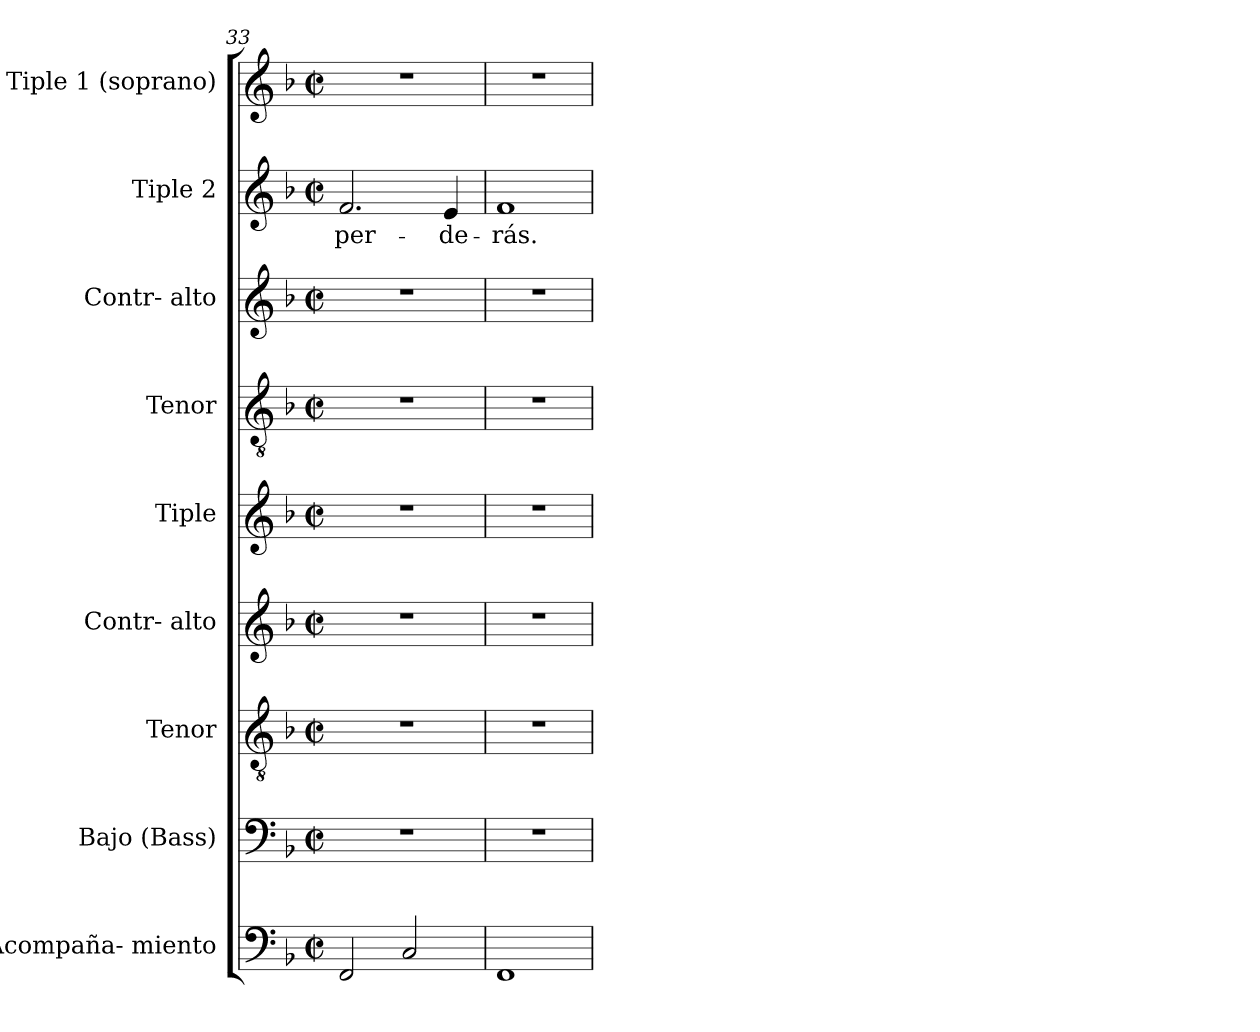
**kern	**kern	**kern	**kern	**kern	**kern	**kern	**kern	**text	**kern
*part9	*part8	*part7	*part6	*part5	*part4	*part3	*part2	*part2	*part1
*staff9	*staff8	*staff7	*staff6	*staff5	*staff4	*staff3	*staff2	*staff2	*staff1
*I"Acompaña- miento	*I"Bajo (Bass)	*I"Tenor	*I"Contr- alto	*I"Tiple	*I"Tenor	*I"Contr- alto	*I"Tiple 2	*	*I"Tiple 1 (soprano)
*I'Cont.	*I'B.	*I'T.	*I'A.	*	*I'T.	*I'A.	*	*	*I'S.
*clefF4	*clefF4	*clefGv2	*clefG2	*clefG2	*clefGv2	*clefG2	*clefG2	*	*clefG2
*	*	*ITrd7c12	*	*	*ITrd7c12	*	*	*	*
*k[b-]	*k[b-]	*k[b-]	*k[b-]	*k[b-]	*k[b-]	*k[b-]	*k[b-]	*	*k[b-]
*F:	*F:	*F:	*F:	*F:	*F:	*F:	*F:	*	*F:
*M2/2	*M2/2	*M2/2	*M2/2	*M2/2	*M2/2	*M2/2	*M2/2	*	*M2/2
*met(c|)	*met(c|)	*met(c|)	*met(c|)	*met(c|)	*met(c|)	*met(c|)	*met(c|)	*	*met(c|)
=33	=33	=33	=33	=33	=33	=33	=33	=33	=33
!	!	!	!	!	!	!	!	!LO:LY:b:color=#000000	!
2FFi/	1r	1r	1r	1r	1r	1r	2.fi/	per-	1r
2Ci/	.	.	.	.	.	.	.	.	.
!	!	!	!	!	!	!	!	!LO:LY:b:color=#000000	!
.	.	.	.	.	.	.	4ei/	-de-	.
=34	=34	=34	=34	=34	=34	=34	=34	=34	=34
!	!	!	!	!	!	!	!	!LO:LY:b:color=#000000	!
1FFi	1r	1r	1r	1r	1r	1r	1fi	-rás.	1r
=	=	=	=	=	=	=	=	=	=
*-	*-	*-	*-	*-	*-	*-	*-	*-	*-
